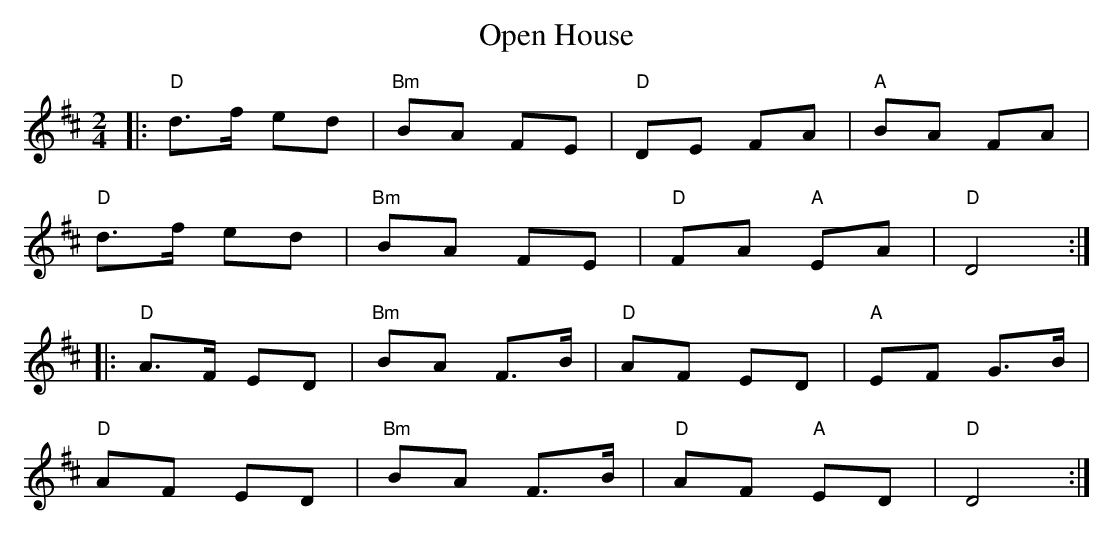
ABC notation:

X:1
T: Open House
M: 2/4
L: 1/8
K: Dmaj
|:"D"d>f ed|"Bm"BA FE|"D"DE FA|"A"BA FA|
"D"d>f ed|"Bm"BA FE|"D"FA "A"EA|"D"D4:|
|:"D"A>F ED|"Bm"BA F>B|"D"AF ED|"A"EF G>B|
"D"AF ED|"Bm"BA F>B|"D"AF "A"ED|"D"D4:|
